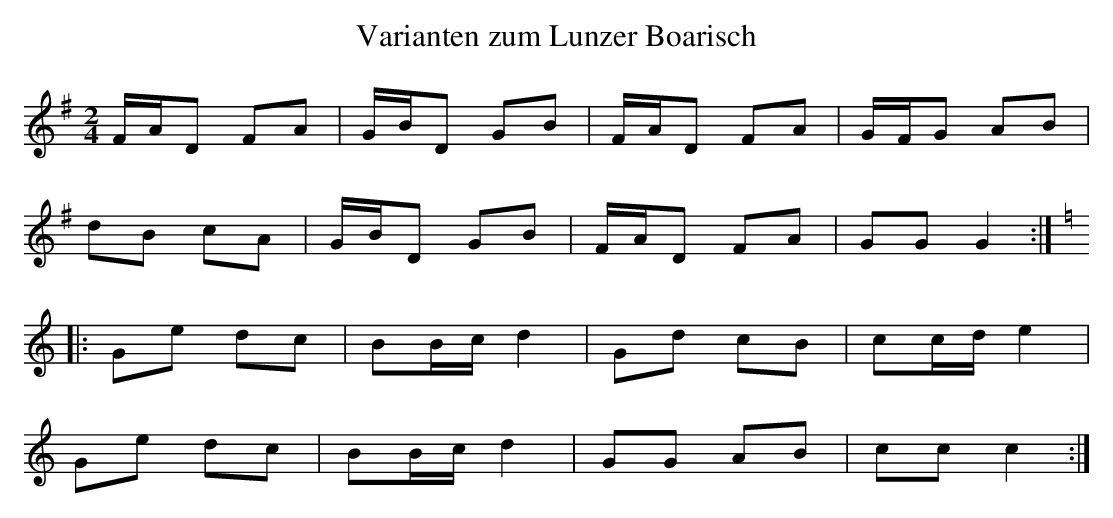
X:1
T:Varianten zum Lunzer Boarisch
M:2/4
L:1/16
K:G
FAD2 F2A2|GBD2 G2B2|FAD2 F2A2|GFG2 A2B2|
d2B2 c2A2|GBD2 G2B2|FAD2 F2A2|G2G2G4:|
K:C
|:G2e2 d2c2|B2Bcd4|G2d2 c2B2|c2cde4|
G2e2 d2c2|B2Bcd4|G2G2 A2B2|c2c2c4:|
